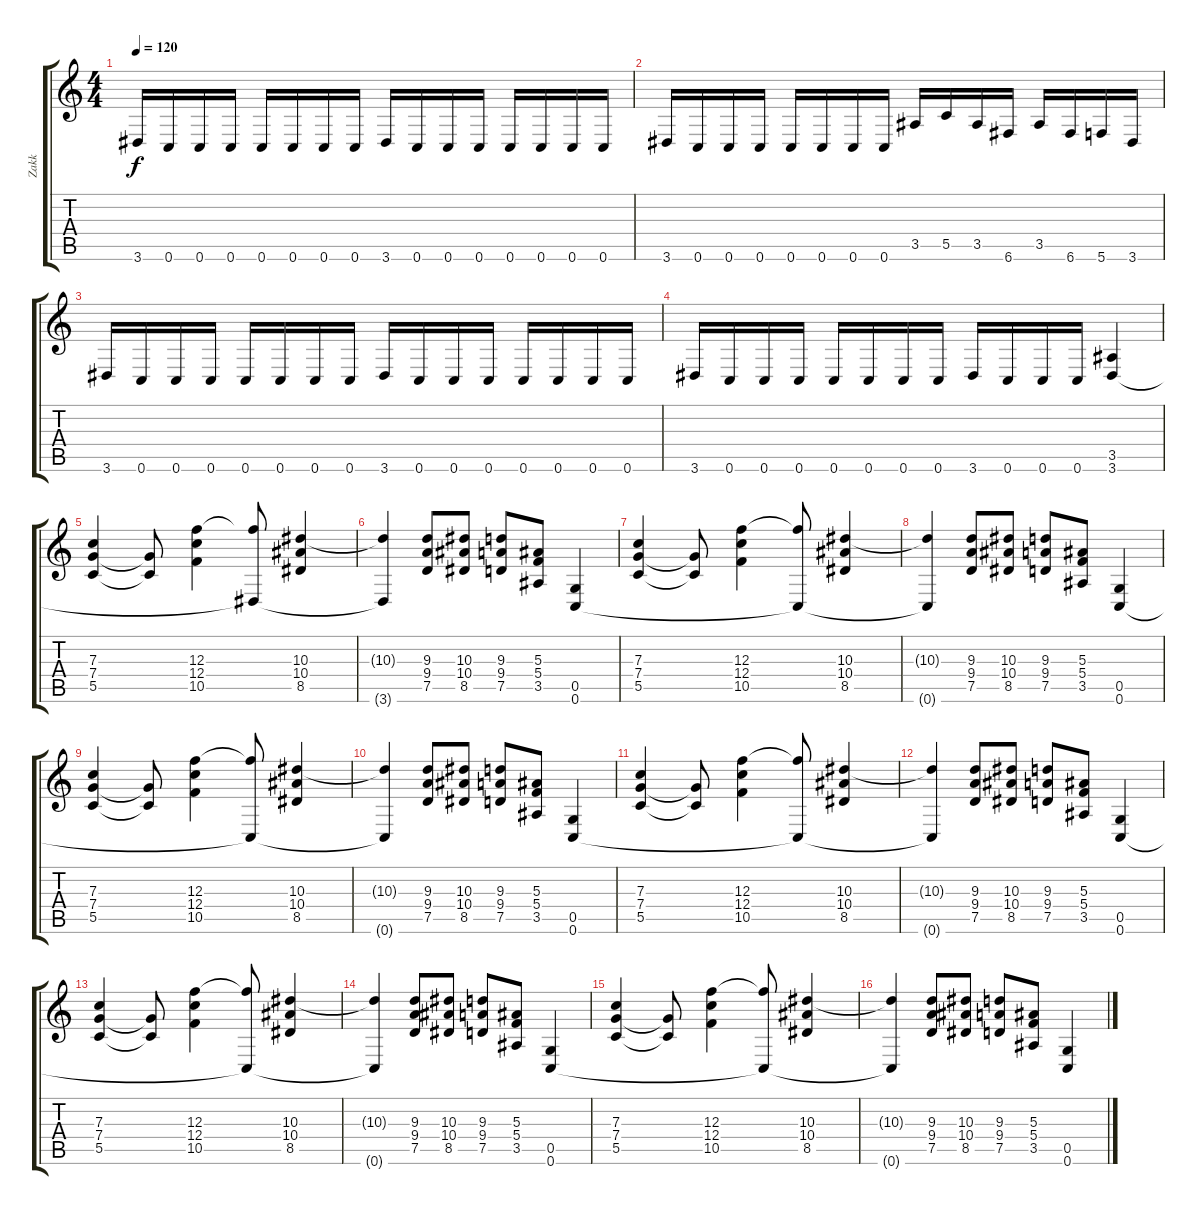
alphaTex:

\track ("Zakk" "Zakk") {instrument distortionguitar}
\staff {score tabs}
\tuning (D4 A3 F3 C3 G2 C2) {hide}
\ts (4 4)
\tempo 120
\clef g2
\ks c
3.6.16{dy f} 0.6.16 0.6.16 0.6.16 0.6.16 0.6.16 0.6.16 0.6.16 3.6.16 0.6.16 0.6.16 0.6.16 0.6.16 0.6.16 0.6.16 0.6.16 |
3.6.16 0.6.16 0.6.16 0.6.16 0.6.16 0.6.16 0.6.16 0.6.16 3.5.16 5.5.16 3.5.16 6.6.16 3.5.16 6.6.16 5.6.16 3.6.16 |
3.6.16 0.6.16 0.6.16 0.6.16 0.6.16 0.6.16 0.6.16 0.6.16 3.6.16 0.6.16 0.6.16 0.6.16 0.6.16 0.6.16 0.6.16 0.6.16 |
3.6.16 0.6.16 0.6.16 0.6.16 0.6.16 0.6.16 0.6.16 0.6.16 3.6.16 0.6.16 0.6.16 0.6.16 (3.5 3.6).4 |
(7.3 7.4 5.5).4 (7.4{t} 5.5{t}).8 (12.3 12.4 10.5).4 (12.3{t} 3.6{t}).8 (10.3 10.4 8.5).4 |
(10.3{t} 3.6{t}).4 (9.3 9.4 7.5).8 (10.3 10.4 8.5).8 (9.3 9.4 7.5).8 (5.3 5.4 3.5).8 (0.5 0.6).4 |
(7.3 7.4 5.5).4 (7.4{t} 5.5{t}).8 (12.3 12.4 10.5).4 (12.3{t} 0.6{t}).8 (10.3 10.4 8.5).4 |
(10.3{t} 0.6{t}).4 (9.3 9.4 7.5).8 (10.3 10.4 8.5).8 (9.3 9.4 7.5).8 (5.3 5.4 3.5).8 (0.5 0.6).4 |
(7.3 7.4 5.5).4 (7.4{t} 5.5{t}).8 (12.3 12.4 10.5).4 (12.3{t} 0.6{t}).8 (10.3 10.4 8.5).4 |
(10.3{t} 0.6{t}).4 (9.3 9.4 7.5).8 (10.3 10.4 8.5).8 (9.3 9.4 7.5).8 (5.3 5.4 3.5).8 (0.5 0.6).4 |
(7.3 7.4 5.5).4 (7.4{t} 5.5{t}).8 (12.3 12.4 10.5).4 (12.3{t} 0.6{t}).8 (10.3 10.4 8.5).4 |
(10.3{t} 0.6{t}).4 (9.3 9.4 7.5).8 (10.3 10.4 8.5).8 (9.3 9.4 7.5).8 (5.3 5.4 3.5).8 (0.5 0.6).4 |
(7.3 7.4 5.5).4 (7.4{t} 5.5{t}).8 (12.3 12.4 10.5).4 (12.3{t} 0.6{t}).8 (10.3 10.4 8.5).4 |
(10.3{t} 0.6{t}).4 (9.3 9.4 7.5).8 (10.3 10.4 8.5).8 (9.3 9.4 7.5).8 (5.3 5.4 3.5).8 (0.5 0.6).4 |
(7.3 7.4 5.5).4 (7.4{t} 5.5{t}).8 (12.3 12.4 10.5).4 (12.3{t} 0.6{t}).8 (10.3 10.4 8.5).4 |
(10.3{t} 0.6{t}).4 (9.3 9.4 7.5).8 (10.3 10.4 8.5).8 (9.3 9.4 7.5).8 (5.3 5.4 3.5).8 (0.5 0.6).4
